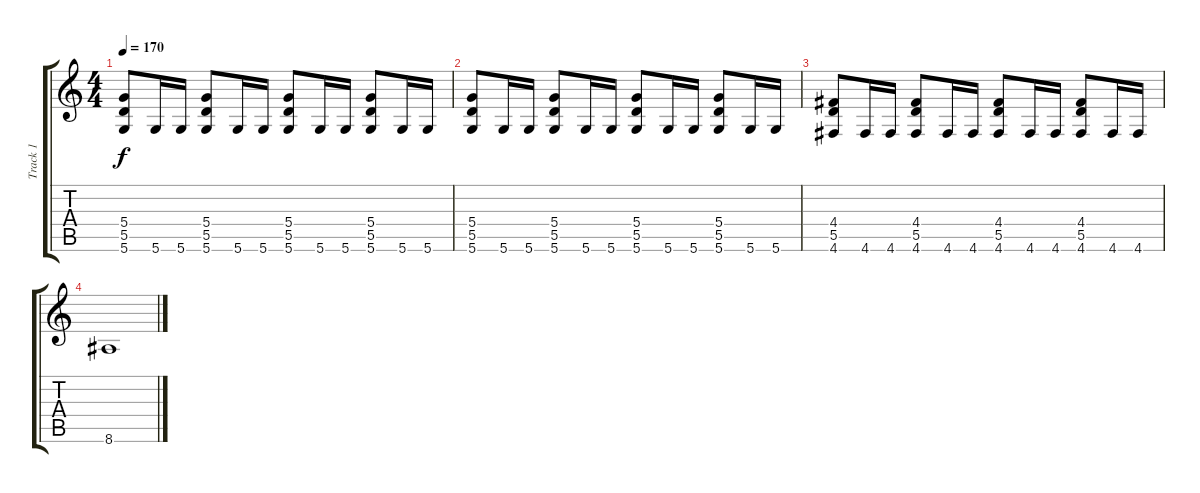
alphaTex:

\track ("Track 1" "Track 1") {instrument distortionguitar}
\staff {score tabs}
\tuning (E4 B3 G3 D3 A2 D2) {hide}
\ts (4 4)
\tempo 170
\clef g2
\ks c
(5.4 5.5 5.6).8{dy f} 5.6.16 5.6.16 (5.4 5.5 5.6).8 5.6.16 5.6.16 (5.4 5.5 5.6).8 5.6.16 5.6.16 (5.4 5.5 5.6).8 5.6.16 5.6.16 |
(5.4 5.5 5.6).8 5.6.16 5.6.16 (5.4 5.5 5.6).8 5.6.16 5.6.16 (5.4 5.5 5.6).8 5.6.16 5.6.16 (5.4 5.5 5.6).8 5.6.16 5.6.16 |
(4.4 5.5 4.6).8 4.6.16 4.6.16 (4.4 5.5 4.6).8 4.6.16 4.6.16 (4.4 5.5 4.6).8 4.6.16 4.6.16 (4.4 5.5 4.6).8 4.6.16 4.6.16 |
8.6.1
